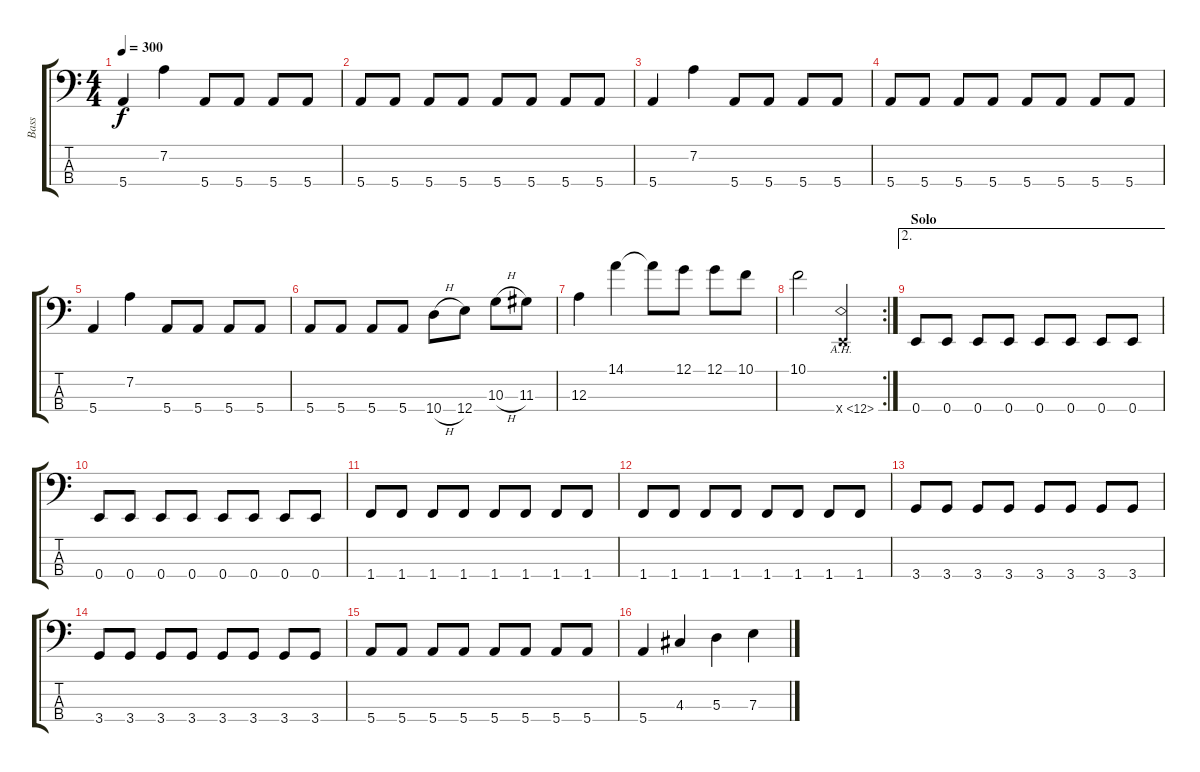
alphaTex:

\track ("Bass" "Bass") {instrument electricbassfinger}
\staff {score tabs}
\tuning (G2 D2 A1 E1) {hide}
\ts (4 4)
\tempo 300
\clef f4
\ks c
5.4.4{dy f} 7.2.4 5.4.8 5.4.8 5.4.8 5.4.8 |
5.4.8 5.4.8 5.4.8 5.4.8 5.4.8 5.4.8 5.4.8 5.4.8 |
5.4.4 7.2.4 5.4.8 5.4.8 5.4.8 5.4.8 |
5.4.8 5.4.8 5.4.8 5.4.8 5.4.8 5.4.8 5.4.8 5.4.8 |
5.4.4 7.2.4 5.4.8 5.4.8 5.4.8 5.4.8 |
5.4.8 5.4.8 5.4.8 5.4.8 10.4{h}.8 12.4.8 10.3{h}.8 11.3.8 |
12.3.4 14.1.4 14.1{t}.8 12.1.8 12.1.8 10.1.8 |
\rc 2
10.1.2 0.4{ah 12 x}.2 |
\ae 2
\section ("" "Solo")
0.4.8 0.4.8 0.4.8 0.4.8 0.4.8 0.4.8 0.4.8 0.4.8 |
0.4.8 0.4.8 0.4.8 0.4.8 0.4.8 0.4.8 0.4.8 0.4.8 |
1.4.8 1.4.8 1.4.8 1.4.8 1.4.8 1.4.8 1.4.8 1.4.8 |
1.4.8 1.4.8 1.4.8 1.4.8 1.4.8 1.4.8 1.4.8 1.4.8 |
3.4.8 3.4.8 3.4.8 3.4.8 3.4.8 3.4.8 3.4.8 3.4.8 |
3.4.8 3.4.8 3.4.8 3.4.8 3.4.8 3.4.8 3.4.8 3.4.8 |
5.4.8 5.4.8 5.4.8 5.4.8 5.4.8 5.4.8 5.4.8 5.4.8 |
5.4.4 4.3.4 5.3.4 7.3.4
